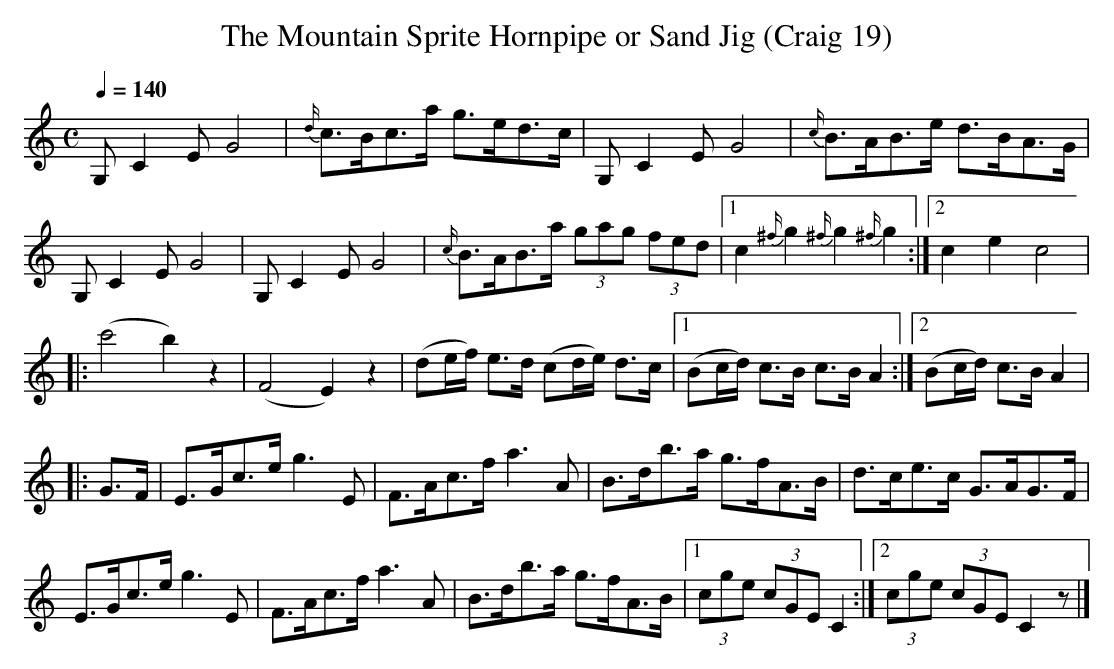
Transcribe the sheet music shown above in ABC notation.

X:1
T:Mountain Sprite Hornpipe or Sand Jig (Craig 19), The
M:C
L:1/8
Q:1/4=140
K:C major
G, C2 E G4 | {d/}c>Bc>a g>ed>c | G, C2 E G4 | {c/}B>AB>e d>BA>G |!
G, C2 E G4 | G, C2 E G4 | {c/}B>AB>a (3gag (3fed |1 c2 {^f/}g2 {^f/}g2 {^f/}g2 :|2 c2e2c4 |!
|: (c'4b2) z2 | (F4 E2) z2 | (de/f/) e>d (cd/e/) d>c |1 (Bc/d/) c>B c>B A2 :|2 (Bc/d/) c>B A2 |!
|:G>F | E>Gc>e g3 E | F>Ac>f a3 A | B>db>a g>fA>B | d>ce>c G>AG>F |!
E>Gc>eg3 E | F>Ac>f a3 A | B>db>a g>fA>B |1 (3cge (3cGE C2 :|2 (3cge (3cGE C2 z|]
